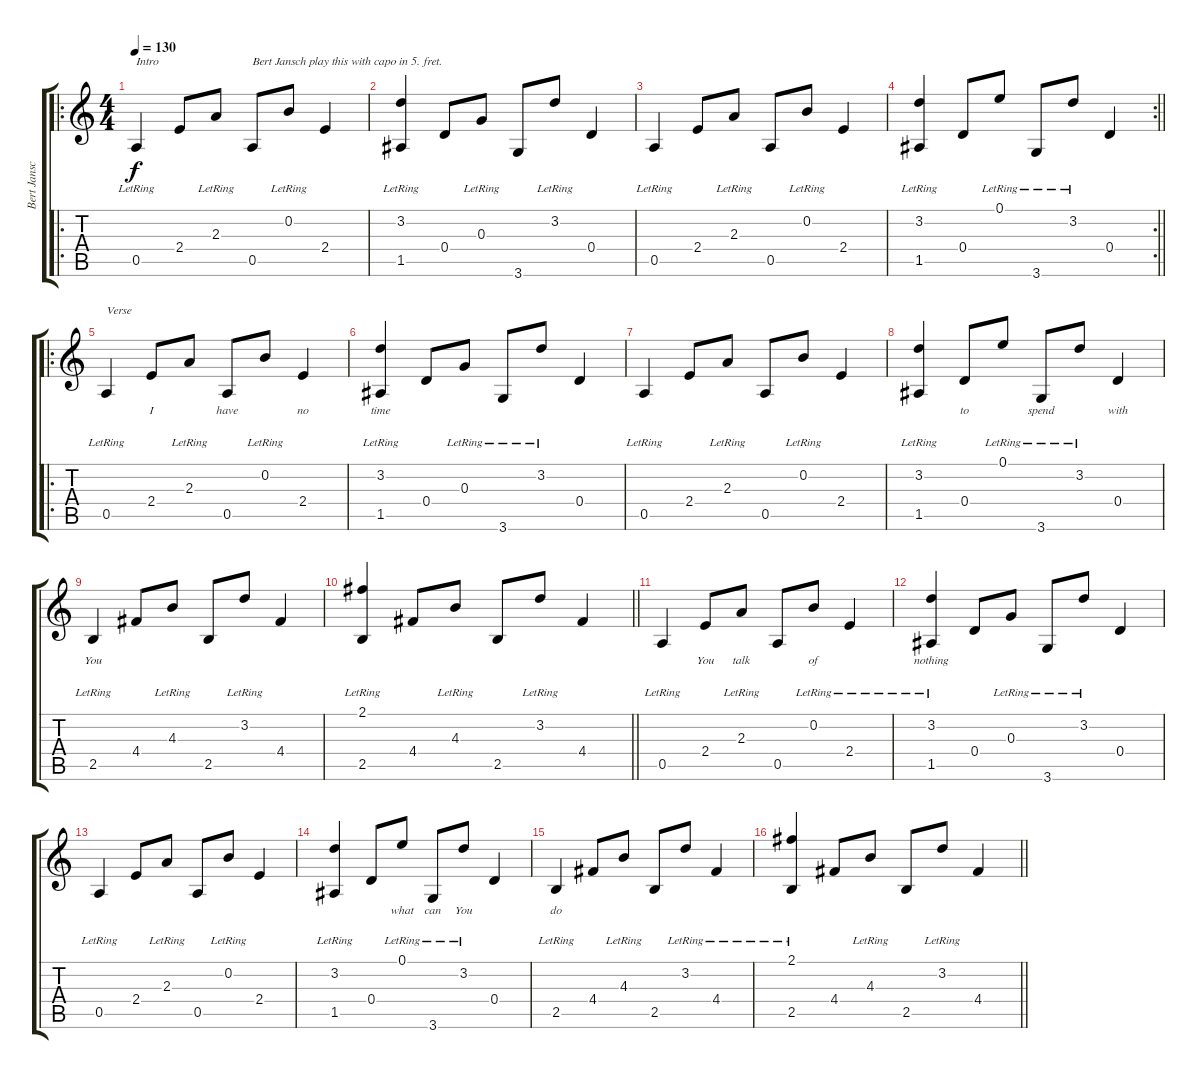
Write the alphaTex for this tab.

\track ("Bert Jansch" "Bert Jansc") {instrument acousticguitarnylon}
\staff {score tabs}
\tuning (E4 B3 G3 D3 A2 E2) {hide}
\ro
\ts (4 4)
\tempo 130
\clef g2
\ks c
0.5{lr}.4{txt "Intro" dy f instrument acousticguitarnylon} 2.4.8 2.3{lr}.8 0.5.8{txt "Bert Jansch play this with capo in 5. fret."} 0.2{lr}.8 2.4.4 |
(3.2{lr} 1.5{lr}).4 0.4.8 0.3{lr}.8 3.6.8 3.2{lr}.8 0.4.4 |
0.5{lr}.4 2.4.8 2.3{lr}.8 0.5.8 0.2{lr}.8 2.4.4 |
\rc 2
\barLineRight lightlight
(3.2{lr} 1.5{lr}).4 0.4.8 0.1{lr}.8 3.6{lr}.8 3.2{lr}.8 0.4.4 |
\ro
0.5{lr}.4{txt "Verse" lyrics (0 "") lyrics (1 "") lyrics (2 "") lyrics (3 "") lyrics (4 "")} 2.4.8{lyrics (0 "I") lyrics (1 "") lyrics (2 "") lyrics (3 "") lyrics (4 "")} 2.3{lr}.8{lyrics (0 "") lyrics (1 "") lyrics (2 "") lyrics (3 "") lyrics (4 "")} 0.5.8{lyrics (0 "have") lyrics (1 "") lyrics (2 "") lyrics (3 "") lyrics (4 "")} 0.2{lr}.8{lyrics (0 "") lyrics (1 "") lyrics (2 "") lyrics (3 "") lyrics (4 "")} 2.4.4{lyrics (0 "no") lyrics (1 "") lyrics (2 "") lyrics (3 "") lyrics (4 "")} |
(3.2{lr} 1.5{lr}).4{lyrics (0 "time") lyrics (1 "") lyrics (2 "") lyrics (3 "") lyrics (4 "")} 0.4.8{lyrics (0 "") lyrics (1 "") lyrics (2 "") lyrics (3 "") lyrics (4 "")} 0.3{lr}.8{lyrics (0 "") lyrics (1 "") lyrics (2 "") lyrics (3 "") lyrics (4 "")} 3.6{lr}.8{lyrics (0 "") lyrics (1 "") lyrics (2 "") lyrics (3 "") lyrics (4 "")} 3.2{lr}.8{lyrics (0 "") lyrics (1 "") lyrics (2 "") lyrics (3 "") lyrics (4 "")} 0.4.4{lyrics (0 "") lyrics (1 "") lyrics (2 "") lyrics (3 "") lyrics (4 "")} |
0.5{lr}.4{lyrics (0 "") lyrics (1 "") lyrics (2 "") lyrics (3 "") lyrics (4 "")} 2.4.8{lyrics (0 "") lyrics (1 "") lyrics (2 "") lyrics (3 "") lyrics (4 "")} 2.3{lr}.8{lyrics (0 "") lyrics (1 "") lyrics (2 "") lyrics (3 "") lyrics (4 "")} 0.5.8{lyrics (0 "") lyrics (1 "") lyrics (2 "") lyrics (3 "") lyrics (4 "")} 0.2{lr}.8{lyrics (0 "") lyrics (1 "") lyrics (2 "") lyrics (3 "") lyrics (4 "")} 2.4.4{lyrics (0 "") lyrics (1 "") lyrics (2 "") lyrics (3 "") lyrics (4 "")} |
(3.2{lr} 1.5{lr}).4{lyrics (0 "") lyrics (1 "") lyrics (2 "") lyrics (3 "") lyrics (4 "")} 0.4.8{lyrics (0 "to") lyrics (1 "") lyrics (2 "") lyrics (3 "") lyrics (4 "")} 0.1{lr}.8{lyrics (0 "") lyrics (1 "") lyrics (2 "") lyrics (3 "") lyrics (4 "")} 3.6{lr}.8{lyrics (0 "spend") lyrics (1 "") lyrics (2 "") lyrics (3 "") lyrics (4 "")} 3.2{lr}.8{lyrics (0 "") lyrics (1 "") lyrics (2 "") lyrics (3 "") lyrics (4 "")} 0.4.4{lyrics (0 "with") lyrics (1 "") lyrics (2 "") lyrics (3 "") lyrics (4 "")} |
2.5{lr}.4{lyrics (0 "You") lyrics (1 "") lyrics (2 "") lyrics (3 "") lyrics (4 "")} 4.4.8{lyrics (0 "") lyrics (1 "") lyrics (2 "") lyrics (3 "") lyrics (4 "")} 4.3{lr}.8{lyrics (0 "") lyrics (1 "") lyrics (2 "") lyrics (3 "") lyrics (4 "")} 2.5.8{lyrics (0 "") lyrics (1 "") lyrics (2 "") lyrics (3 "") lyrics (4 "")} 3.2{lr}.8{lyrics (0 "") lyrics (1 "") lyrics (2 "") lyrics (3 "") lyrics (4 "")} 4.4.4{lyrics (0 "") lyrics (1 "") lyrics (2 "") lyrics (3 "") lyrics (4 "")} |
\barLineRight lightlight
(2.1{lr} 2.5{lr}).4{lyrics (0 "") lyrics (1 "") lyrics (2 "") lyrics (3 "") lyrics (4 "")} 4.4.8{lyrics (0 "") lyrics (1 "") lyrics (2 "") lyrics (3 "") lyrics (4 "")} 4.3{lr}.8{lyrics (0 "") lyrics (1 "") lyrics (2 "") lyrics (3 "") lyrics (4 "")} 2.5.8{lyrics (0 "") lyrics (1 "") lyrics (2 "") lyrics (3 "") lyrics (4 "")} 3.2{lr}.8{lyrics (0 "") lyrics (1 "") lyrics (2 "") lyrics (3 "") lyrics (4 "")} 4.4.4{lyrics (0 "") lyrics (1 "") lyrics (2 "") lyrics (3 "") lyrics (4 "")} |
0.5{lr}.4{lyrics (0 "") lyrics (1 "") lyrics (2 "") lyrics (3 "") lyrics (4 "")} 2.4.8{lyrics (0 "You") lyrics (1 "") lyrics (2 "") lyrics (3 "") lyrics (4 "")} 2.3{lr}.8{lyrics (0 "talk") lyrics (1 "") lyrics (2 "") lyrics (3 "") lyrics (4 "")} 0.5.8{lyrics (0 "") lyrics (1 "") lyrics (2 "") lyrics (3 "") lyrics (4 "")} 0.2{lr}.8{lyrics (0 "of") lyrics (1 "") lyrics (2 "") lyrics (3 "") lyrics (4 "")} 2.4{lr}.4{lyrics (0 "") lyrics (1 "") lyrics (2 "") lyrics (3 "") lyrics (4 "")} |
(3.2{lr} 1.5{lr}).4{lyrics (0 "nothing") lyrics (1 "") lyrics (2 "") lyrics (3 "") lyrics (4 "")} 0.4.8{lyrics (0 "") lyrics (1 "") lyrics (2 "") lyrics (3 "") lyrics (4 "")} 0.3{lr}.8{lyrics (0 "") lyrics (1 "") lyrics (2 "") lyrics (3 "") lyrics (4 "")} 3.6{lr}.8{lyrics (0 "") lyrics (1 "") lyrics (2 "") lyrics (3 "") lyrics (4 "")} 3.2{lr}.8{lyrics (0 "") lyrics (1 "") lyrics (2 "") lyrics (3 "") lyrics (4 "")} 0.4.4{lyrics (0 "") lyrics (1 "") lyrics (2 "") lyrics (3 "") lyrics (4 "")} |
0.5{lr}.4{lyrics (0 "") lyrics (1 "") lyrics (2 "") lyrics (3 "") lyrics (4 "")} 2.4.8{lyrics (0 "") lyrics (1 "") lyrics (2 "") lyrics (3 "") lyrics (4 "")} 2.3{lr}.8{lyrics (0 "") lyrics (1 "") lyrics (2 "") lyrics (3 "") lyrics (4 "")} 0.5.8{lyrics (0 "") lyrics (1 "") lyrics (2 "") lyrics (3 "") lyrics (4 "")} 0.2{lr}.8{lyrics (0 "") lyrics (1 "") lyrics (2 "") lyrics (3 "") lyrics (4 "")} 2.4.4{lyrics (0 "") lyrics (1 "") lyrics (2 "") lyrics (3 "") lyrics (4 "")} |
(3.2{lr} 1.5{lr}).4{lyrics (0 "") lyrics (1 "") lyrics (2 "") lyrics (3 "") lyrics (4 "")} 0.4.8{lyrics (0 "") lyrics (1 "") lyrics (2 "") lyrics (3 "") lyrics (4 "")} 0.1{lr}.8{lyrics (0 "what") lyrics (1 "") lyrics (2 "") lyrics (3 "") lyrics (4 "")} 3.6{lr}.8{lyrics (0 "can") lyrics (1 "") lyrics (2 "") lyrics (3 "") lyrics (4 "")} 3.2{lr}.8{lyrics (0 "You") lyrics (1 "") lyrics (2 "") lyrics (3 "") lyrics (4 "")} 0.4.4{lyrics (0 "") lyrics (1 "") lyrics (2 "") lyrics (3 "") lyrics (4 "")} |
2.5{lr}.4{lyrics (0 "do") lyrics (1 "") lyrics (2 "") lyrics (3 "") lyrics (4 "")} 4.4.8{lyrics (0 "") lyrics (1 "") lyrics (2 "") lyrics (3 "") lyrics (4 "")} 4.3{lr}.8{lyrics (0 "") lyrics (1 "") lyrics (2 "") lyrics (3 "") lyrics (4 "")} 2.5.8{lyrics (0 "") lyrics (1 "") lyrics (2 "") lyrics (3 "") lyrics (4 "")} 3.2{lr}.8{lyrics (0 "") lyrics (1 "") lyrics (2 "") lyrics (3 "") lyrics (4 "")} 4.4{lr}.4{lyrics (0 "") lyrics (1 "") lyrics (2 "") lyrics (3 "") lyrics (4 "")} |
\barLineRight lightlight
(2.1{lr} 2.5{lr}).4{lyrics (0 "") lyrics (1 "") lyrics (2 "") lyrics (3 "") lyrics (4 "")} 4.4.8{lyrics (0 "") lyrics (1 "") lyrics (2 "") lyrics (3 "") lyrics (4 "")} 4.3{lr}.8{lyrics (0 "") lyrics (1 "") lyrics (2 "") lyrics (3 "") lyrics (4 "")} 2.5.8{lyrics (0 "") lyrics (1 "") lyrics (2 "") lyrics (3 "") lyrics (4 "")} 3.2{lr}.8{lyrics (0 "") lyrics (1 "") lyrics (2 "") lyrics (3 "") lyrics (4 "")} 4.4.4{lyrics (0 "") lyrics (1 "") lyrics (2 "") lyrics (3 "") lyrics (4 "")}
